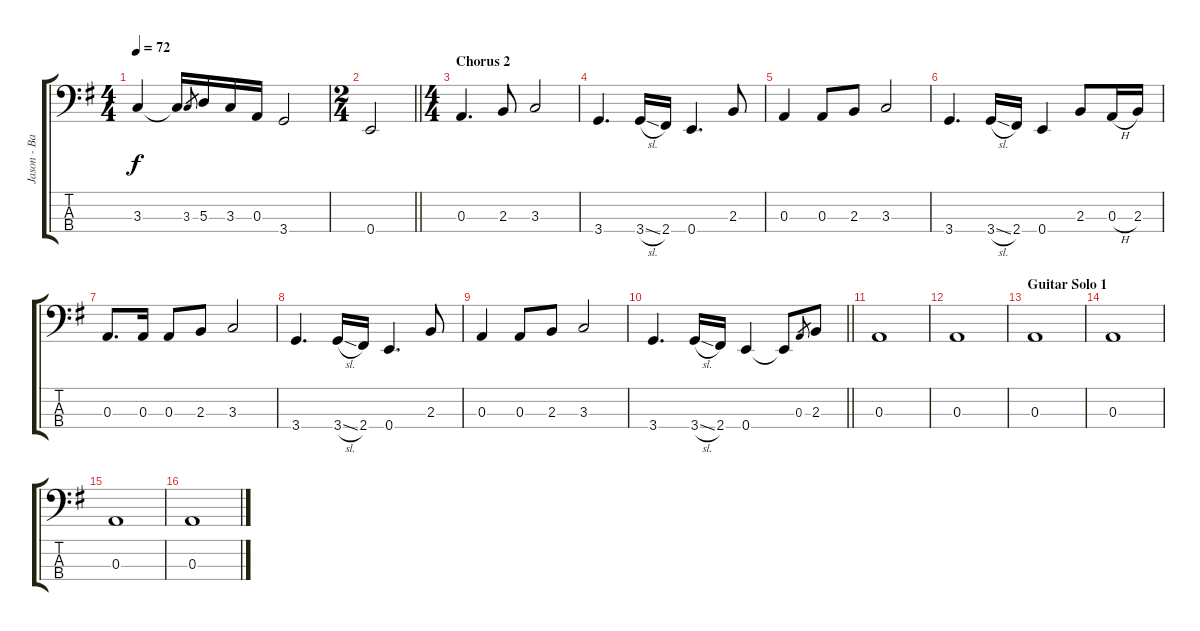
\track ("Jason - Bass" "Jason - Ba") {instrument electricbasspick}
\staff {score tabs}
\tuning (G2 D2 A1 E1) {hide}
\ts (4 4)
\tempo 72
\clef f4
\ks eminor
3.3.4{dy f} 3.3{t}.16 3.3.8{gr} 5.3.16 3.3.16 0.3.16 3.4.2 |
\ts (2 4)
\barLineRight lightlight
0.4.2 |
\ts (4 4)
\section ("" "Chorus 2")
0.3.4{d} 2.3.8 3.3.2 |
3.4.4{d} 3.4{sl}.16 2.4.16 0.4.4{d} 2.3.8 |
0.3.4 0.3.8 2.3.8 3.3.2 |
3.4.4{d} 3.4{sl}.16 2.4.16 0.4.4 2.3.8 0.3{h}.16 2.3.16 |
0.3.8{d} 0.3.16 0.3.8 2.3.8 3.3.2 |
3.4.4{d} 3.4{sl}.16 2.4.16 0.4.4{d} 2.3.8 |
0.3.4 0.3.8 2.3.8 3.3.2 |
\barLineRight lightlight
3.4.4{d} 3.4{sl}.16 2.4.16 0.4.4 0.4{t}.8 0.3.8{gr} 2.3.8 |
0.3.1 |
0.3.1 |
\section ("" "Guitar Solo 1")
0.3.1 |
0.3.1 |
0.3.1 |
0.3.1
